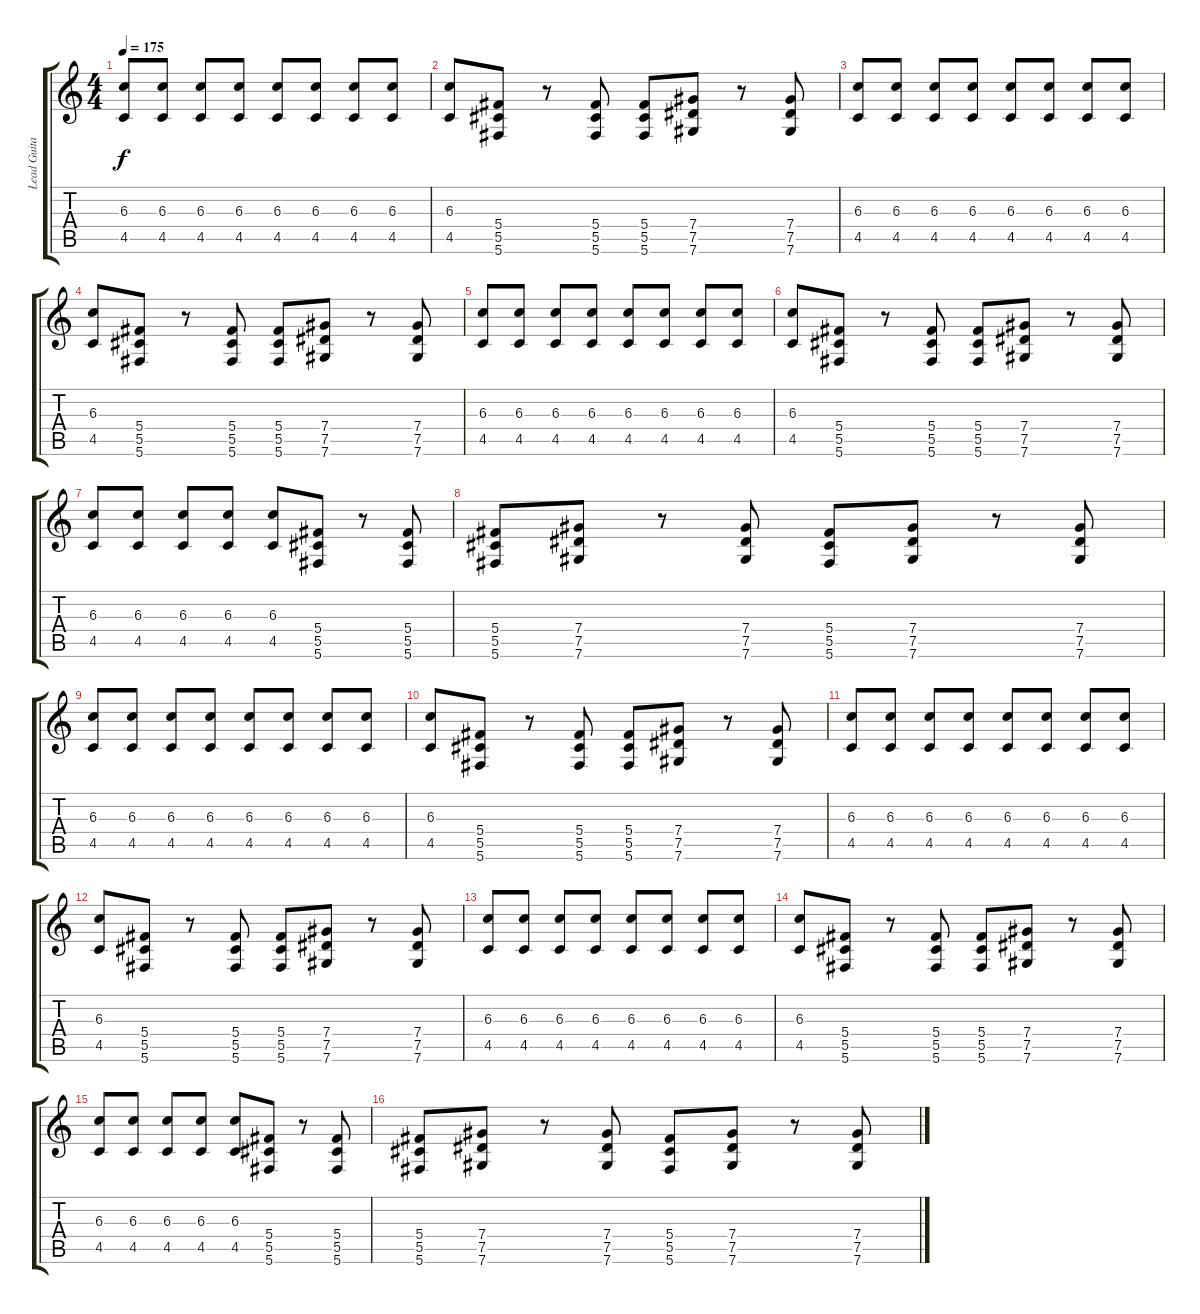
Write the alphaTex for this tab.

\track ("Lead Guitar" "Lead Guita") {instrument overdrivenguitar}
\staff {score tabs}
\tuning (Eb4 Bb3 Gb3 Db3 Ab2 Db2) {hide}
\ts (4 4)
\tempo 175
\clef g2
\ks c
(6.3 4.5).8{dy f instrument overdrivenguitar} (6.3 4.5).8 (6.3 4.5).8 (6.3 4.5).8 (6.3 4.5).8 (6.3 4.5).8 (6.3 4.5).8 (6.3 4.5).8 |
(6.3 4.5).8 (5.4 5.5 5.6).8 r.8 (5.4 5.5 5.6).8 (5.4 5.5 5.6).8 (7.4 7.5 7.6).8 r.8 (7.4 7.5 7.6).8 |
(6.3 4.5).8 (6.3 4.5).8 (6.3 4.5).8 (6.3 4.5).8 (6.3 4.5).8 (6.3 4.5).8 (6.3 4.5).8 (6.3 4.5).8 |
(6.3 4.5).8 (5.4 5.5 5.6).8 r.8 (5.4 5.5 5.6).8 (5.4 5.5 5.6).8 (7.4 7.5 7.6).8 r.8 (7.4 7.5 7.6).8 |
(6.3 4.5).8 (6.3 4.5).8 (6.3 4.5).8 (6.3 4.5).8 (6.3 4.5).8 (6.3 4.5).8 (6.3 4.5).8 (6.3 4.5).8 |
(6.3 4.5).8 (5.4 5.5 5.6).8 r.8 (5.4 5.5 5.6).8 (5.4 5.5 5.6).8 (7.4 7.5 7.6).8 r.8 (7.4 7.5 7.6).8 |
(6.3 4.5).8 (6.3 4.5).8 (6.3 4.5).8 (6.3 4.5).8 (6.3 4.5).8 (5.4 5.5 5.6).8 r.8 (5.4 5.5 5.6).8 |
(5.4 5.5 5.6).8 (7.4 7.5 7.6).8 r.8 (7.4 7.5 7.6).8 (5.4 5.5 5.6).8 (7.4 7.5 7.6).8 r.8 (7.4 7.5 7.6).8 |
(6.3 4.5).8 (6.3 4.5).8 (6.3 4.5).8 (6.3 4.5).8 (6.3 4.5).8 (6.3 4.5).8 (6.3 4.5).8 (6.3 4.5).8 |
(6.3 4.5).8 (5.4 5.5 5.6).8 r.8 (5.4 5.5 5.6).8 (5.4 5.5 5.6).8 (7.4 7.5 7.6).8 r.8 (7.4 7.5 7.6).8 |
(6.3 4.5).8 (6.3 4.5).8 (6.3 4.5).8 (6.3 4.5).8 (6.3 4.5).8 (6.3 4.5).8 (6.3 4.5).8 (6.3 4.5).8 |
(6.3 4.5).8 (5.4 5.5 5.6).8 r.8 (5.4 5.5 5.6).8 (5.4 5.5 5.6).8 (7.4 7.5 7.6).8 r.8 (7.4 7.5 7.6).8 |
(6.3 4.5).8 (6.3 4.5).8 (6.3 4.5).8 (6.3 4.5).8 (6.3 4.5).8 (6.3 4.5).8 (6.3 4.5).8 (6.3 4.5).8 |
(6.3 4.5).8 (5.4 5.5 5.6).8 r.8 (5.4 5.5 5.6).8 (5.4 5.5 5.6).8 (7.4 7.5 7.6).8 r.8 (7.4 7.5 7.6).8 |
(6.3 4.5).8 (6.3 4.5).8 (6.3 4.5).8 (6.3 4.5).8 (6.3 4.5).8 (5.4 5.5 5.6).8 r.8 (5.4 5.5 5.6).8 |
(5.4 5.5 5.6).8 (7.4 7.5 7.6).8 r.8 (7.4 7.5 7.6).8 (5.4 5.5 5.6).8 (7.4 7.5 7.6).8 r.8 (7.4 7.5 7.6).8
